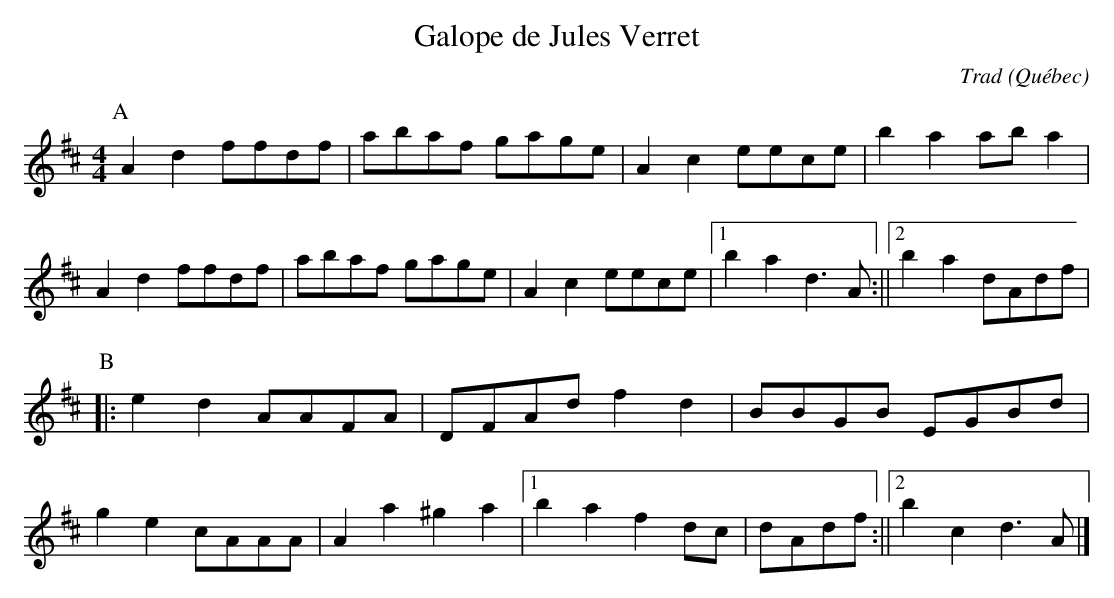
X:1
T:Galope de Jules Verret
C:Trad
O:Québec
M:4/4
L:1/8
K:Dmaj
P:A
A2d2 ffdf | abaf gage | A2c2 eece | b2a2 aba2 |
A2d2 ffdf | abaf gage | A2c2 eece |1 b2a2 d3A :||2 b2a2 dAdf |
P:B
|:e2d2 AAFA | DFAd f2d2 | BBGB EGBd |
g2e2 cAAA | A2a2 ^g2a2 |1 b2a2 f2dc | dAdf :||2 b2c2 d3A |]
